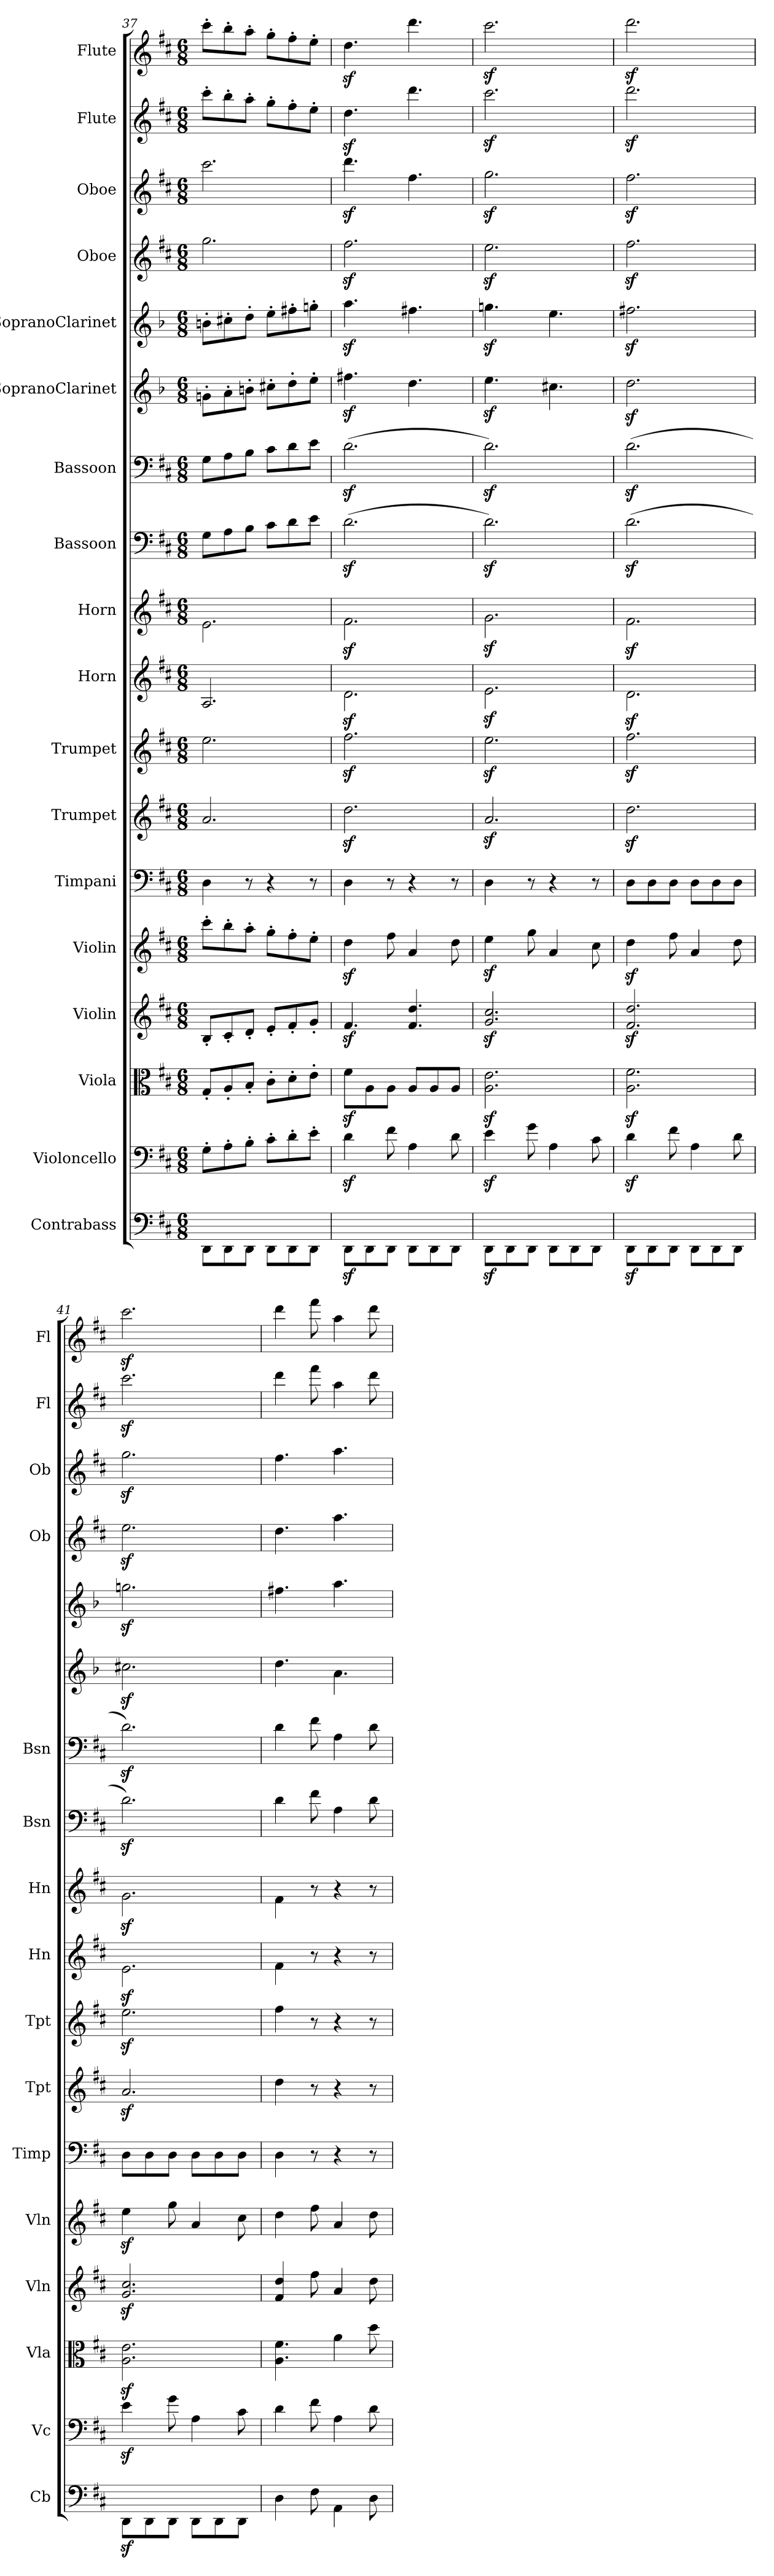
**kern	**kern	**kern	**kern	**kern	**kern	**kern	**kern	**kern	**kern	**kern	**kern	**kern	**kern	**kern	**kern	**kern	**kern
*part18	*part17	*part16	*part15	*part14	*part13	*part12	*part11	*part10	*part9	*part8	*part7	*part6	*part5	*part4	*part3	*part2	*part1
*staff18	*staff17	*staff16	*staff15	*staff14	*staff13	*staff12	*staff11	*staff10	*staff9	*staff8	*staff7	*staff6	*staff5	*staff4	*staff3	*staff2	*staff1
*I"Contrabass	*I"Violoncello	*I"Viola	*I"Violin	*I"Violin	*I"Timpani	*I"Trumpet	*I"Trumpet	*I"Horn	*I"Horn	*I"Bassoon	*I"Bassoon	*I"SopranoClarinet	*I"SopranoClarinet	*I"Oboe	*I"Oboe	*I"Flute	*I"Flute
*I'Cb	*I'Vc	*I'Vla	*I'Vln	*I'Vln	*I'Timp	*I'Tpt	*I'Tpt	*I'Hn	*I'Hn	*I'Bsn	*I'Bsn	*	*	*I'Ob	*I'Ob	*I'Fl	*I'Fl
*clefF4	*clefF4	*clefC3	*clefG2	*clefG2	*clefF4	*clefG2	*clefG2	*clefG2	*clefG2	*clefF4	*clefF4	*clefG2	*clefG2	*clefG2	*clefG2	*clefG2	*clefG2
*k[f#c#]	*k[f#c#]	*k[f#c#]	*k[f#c#]	*k[f#c#]	*k[f#c#]	*k[f#c#]	*k[f#c#]	*k[f#c#]	*k[f#c#]	*k[f#c#]	*k[f#c#]	*k[b-]	*k[b-]	*k[f#c#]	*k[f#c#]	*k[f#c#]	*k[f#c#]
*M6/8	*M6/8	*M6/8	*M6/8	*M6/8	*M6/8	*M6/8	*M6/8	*M6/8	*M6/8	*M6/8	*M6/8	*M6/8	*M6/8	*M6/8	*M6/8	*M6/8	*M6/8
=37	=37	=37	=37	=37	=37	=37	=37	=37	=37	=37	=37	=37	=37	=37	=37	=37	=37
8DD\L	8G'\L	8G'/L	8B'/L	8ccc#'\L	4D\	2.a/	2.ee\	2.A/	2.e\	8G\L	8G\L	8gn'\L	8bn'\L	2.gg\	2.ccc#\	8ccc#'\L	8ccc#'\L
8DD\	8A'\	8A'/	8c#'/	8bb'\	.	.	.	.	.	8A\	8A\	8a'\	8cc#X'\	.	.	8bb'\	8bb'\
8DD\J	8B'\J	8B'/J	8d'/J	8aa'\J	8r	.	.	.	.	8B\J	8B\J	8bn'\J	8dd'\J	.	.	8aa'\J	8aa'\J
8DD\L	8c#'\L	8c#'\L	8e'/L	8gg'\L	4r	.	.	.	.	8c#\L	8c#\L	8cc#X'\L	8ee'\L	.	.	8gg'\L	8gg'\L
8DD\	8d'\	8d'\	8f#'/	8ff#'\	.	.	.	.	.	8d\	8d\	8dd'\	8ff#X'\	.	.	8ff#'\	8ff#'\
8DD\J	8e'\J	8e'\J	8g'/J	8ee'\J	8r	.	.	.	.	8e\J	8e\J	8ee'\J	8ggn'\J	.	.	8ee'\J	8ee'\J
=38	=38	=38	=38	=38	=38	=38	=38	=38	=38	=38	=38	=38	=38	=38	=38	=38	=38
8DDz\L	4dz\	8f#z\L	4.f#z/	4ddz\	4D\	2.ddz\	2.ff#z\	2.dz\	2.f#z\	(2.dz\	(2.dz\	4.ff#Xz\	4.aaz\	2.ff#z\	4.dddz\	4.ddz\	4.ddz\
8DD\	.	8A\	.	.	.	.	.	.	.	.	.	.	.	.	.	.	.
8DD\J	8f#\	8A\J	.	8ff#\	8r	.	.	.	.	.	.	.	.	.	.	.	.
8DD\L	4A\	8A/L	4.f#/ 4.dd/	4a/	4r	.	.	.	.	.	.	4.dd\	4.ff#X\	.	4.ff#\	4.ddd\	4.ddd\
8DD\	.	8A/	.	.	.	.	.	.	.	.	.	.	.	.	.	.	.
8DD\J	8d\	8A/J	.	8dd\	8r	.	.	.	.	.	.	.	.	.	.	.	.
=39	=39	=39	=39	=39	=39	=39	=39	=39	=39	=39	=39	=39	=39	=39	=39	=39	=39
8DDz\L	4ez\	2.Az\ 2.ez\	2.gz/ 2.cc#z/	4eez\	4D\	2.az/	2.eez\	2.ez\	2.gz\	2.dz\)	2.dz\)	4.eez\	4.ggnz\	2.eez\	2.ggz\	2.ccc#z\	2.ccc#z\
8DD\	.	.	.	.	.	.	.	.	.	.	.	.	.	.	.	.	.
8DD\J	8g\	.	.	8gg\	8r	.	.	.	.	.	.	.	.	.	.	.	.
8DD\L	4A\	.	.	4a/	4r	.	.	.	.	.	.	4.cc#X\	4.ee\	.	.	.	.
8DD\	.	.	.	.	.	.	.	.	.	.	.	.	.	.	.	.	.
8DD\J	8c#\	.	.	8cc#\	8r	.	.	.	.	.	.	.	.	.	.	.	.
=40	=40	=40	=40	=40	=40	=40	=40	=40	=40	=40	=40	=40	=40	=40	=40	=40	=40
8DDz\L	4dz\	2.Az\ 2.f#z\	2.f#z/ 2.ddz/	4ddz\	8D\L	2.ddz\	2.ff#z\	2.dz\	2.f#z\	(2.dz\	(2.dz\	2.ddz\	2.ff#Xz\	2.ff#z\	2.ff#z\	2.dddz\	2.dddz\
8DD\	.	.	.	.	8D\	.	.	.	.	.	.	.	.	.	.	.	.
8DD\J	8f#\	.	.	8ff#\	8D\J	.	.	.	.	.	.	.	.	.	.	.	.
8DD\L	4A\	.	.	4a/	8D\L	.	.	.	.	.	.	.	.	.	.	.	.
8DD\	.	.	.	.	8D\	.	.	.	.	.	.	.	.	.	.	.	.
8DD\J	8d\	.	.	8dd\	8D\J	.	.	.	.	.	.	.	.	.	.	.	.
=41	=41	=41	=41	=41	=41	=41	=41	=41	=41	=41	=41	=41	=41	=41	=41	=41	=41
8DDz\L	4ez\	2.Az\ 2.ez\	2.gz/ 2.cc#z/	4eez\	8D\L	2.az/	2.eez\	2.ez\	2.gz\	2.dz\)	2.dz\)	2.cc#Xz\	2.ggnz\	2.eez\	2.ggz\	2.ccc#z\	2.ccc#z\
8DD\	.	.	.	.	8D\	.	.	.	.	.	.	.	.	.	.	.	.
8DD\J	8g\	.	.	8gg\	8D\J	.	.	.	.	.	.	.	.	.	.	.	.
8DD\L	4A\	.	.	4a/	8D\L	.	.	.	.	.	.	.	.	.	.	.	.
8DD\	.	.	.	.	8D\	.	.	.	.	.	.	.	.	.	.	.	.
8DD\J	8c#\	.	.	8cc#\	8D\J	.	.	.	.	.	.	.	.	.	.	.	.
=42	=42	=42	=42	=42	=42	=42	=42	=42	=42	=42	=42	=42	=42	=42	=42	=42	=42
4D\	4d\	4.A\ 4.f#\	4f#/ 4dd/	4dd\	4D\	4dd\	4ff#\	4f#\	4f#\	4d\	4d\	4.dd\	4.ff#X\	4.dd\	4.ff#\	4ddd\	4ddd\
8F#\	8f#\	.	8ff#\	8ff#\	8r	8r	8r	8r	8r	8f#\	8f#\	.	.	.	.	8fff#\	8fff#\
4AA\	4A\	4a\	4a/	4a/	4r	4r	4r	4r	4r	4A\	4A\	4.a\	4.aa\	4.aa\	4.aa\	4aa\	4aa\
8D\	8d\	8dd\	8dd\	8dd\	8r	8r	8r	8r	8r	8d\	8d\	.	.	.	.	8ddd\	8ddd\
=	=	=	=	=	=	=	=	=	=	=	=	=	=	=	=	=	=
*-	*-	*-	*-	*-	*-	*-	*-	*-	*-	*-	*-	*-	*-	*-	*-	*-	*-
